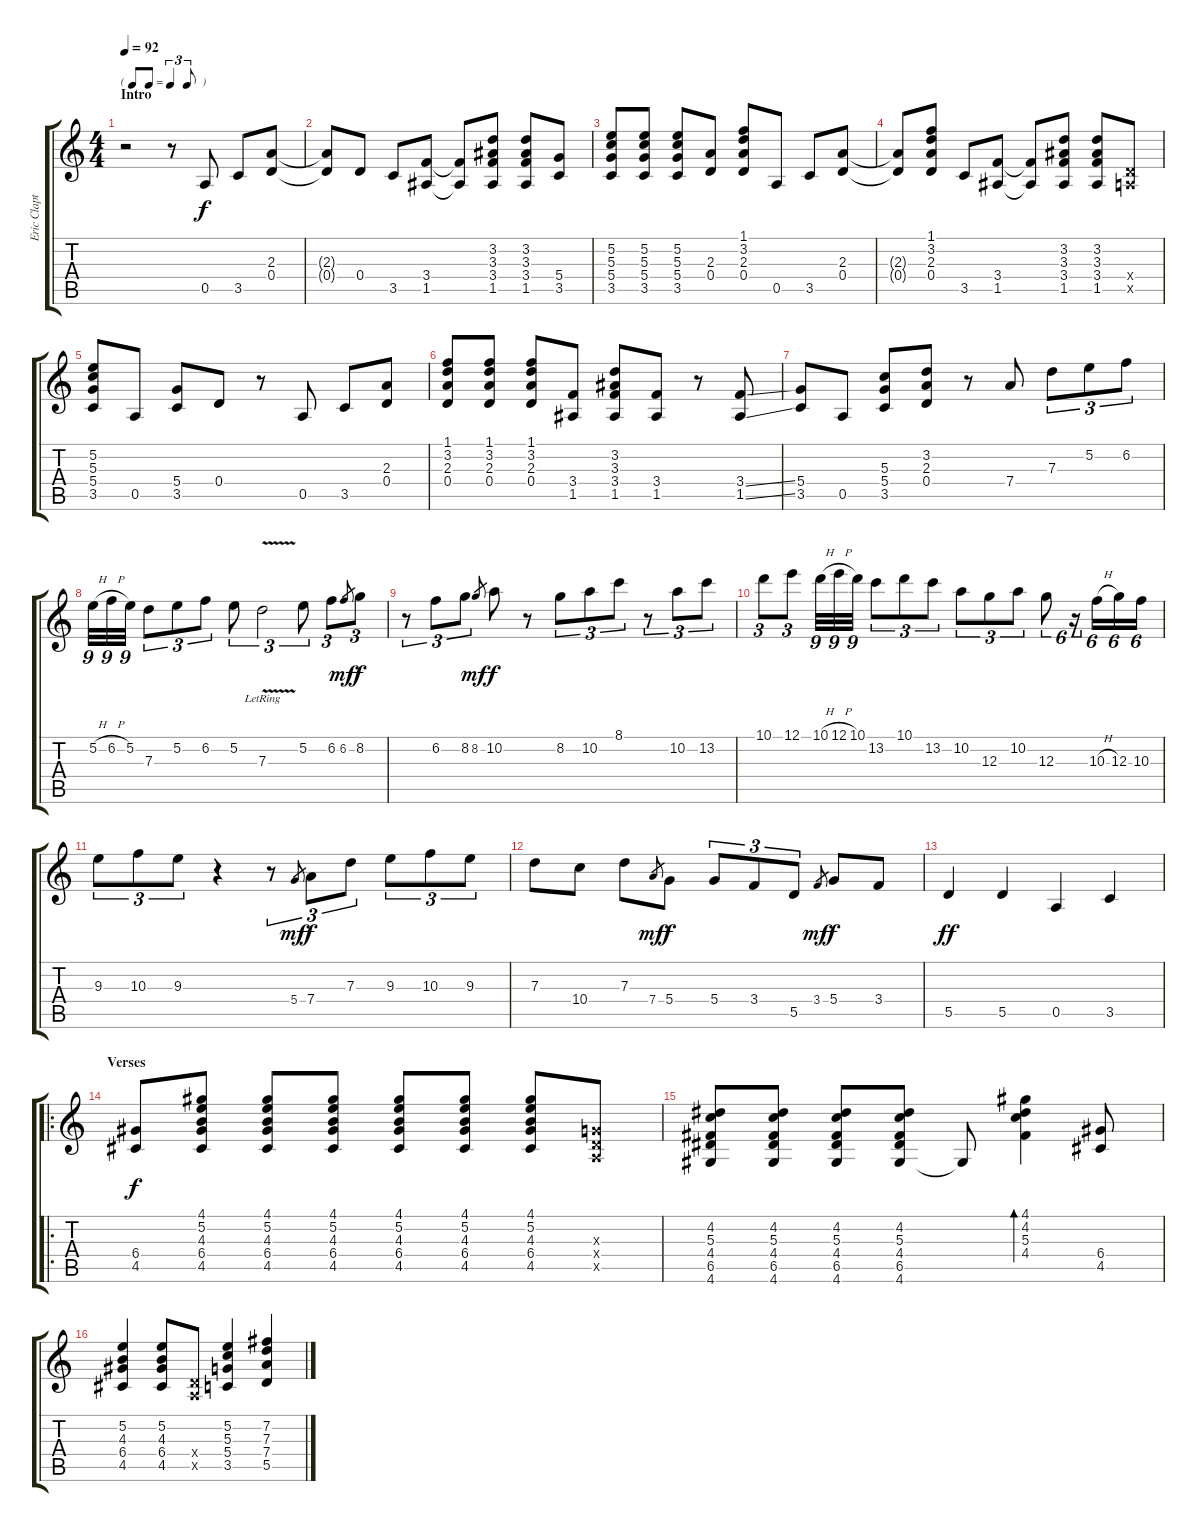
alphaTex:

\track ("Eric Clapton" "Eric Clapt") {instrument acousticguitarsteel}
\staff {score tabs}
\tuning (E4 B3 G3 D3 A2 E2) {hide}
\ts (4 4)
\tf triplet8th
\section ("" "Intro")
\tempo 92
\clef g2
\ks c
r.2{dy f instrument acousticguitarsteel} r.8 0.5.8 3.5.8 (2.3 0.4).8 |
(2.3{t} 0.4{t}).8 0.4.8 3.5.8 (3.4 1.5).8 (3.4{t} 1.5{t}).8 (3.2 3.3 3.4 1.5).8 (3.2 3.3 3.4 1.5).8 (5.4 3.5).8 |
(5.2 5.3 5.4 3.5).8 (5.2 5.3 5.4 3.5).8 (5.2 5.3 5.4 3.5).8 (2.3 0.4).8 (1.1 3.2 2.3 0.4).8 0.5.8 3.5.8 (2.3 0.4).8 |
(2.3{t} 0.4{t}).8 (1.1 3.2 2.3 0.4).8 3.5.8 (3.4 1.5).8 (3.4{t} 1.5{t}).8 (3.2 3.3 3.4 1.5).8 (3.2 3.3 3.4 1.5).8 (0.4{x} 0.5{x}).8 |
(5.2 5.3 5.4 3.5).8 0.5.8 (5.4 3.5).8 0.4.8 r.8 0.5.8 3.5.8 (2.3 0.4).8 |
(1.1 3.2 2.3 0.4).8 (1.1 3.2 2.3 0.4).8 (1.1 3.2 2.3 0.4).8 (3.4 1.5).8 (3.2 3.3 3.4 1.5).8 (3.4 1.5).8 r.8 (3.4{ss} 1.5{ss}).8 |
(5.4 3.5).8 0.5.8 (5.3 5.4 3.5).8 (3.2 2.3 0.4).8 r.8 7.4.8 7.3.8{tu (3 2)} 5.2.8{tu (3 2)} 6.2.8{tu (3 2)} |
5.2{h}.32{tu (9 8)} 6.2{h}.32{tu (9 8)} 5.2.32{tu (9 8)} 7.3.8{tu (3 2)} 5.2.8{tu (3 2)} 6.2.8{tu (3 2)} 5.2.8{tu (3 2)} 7.3{v lr}.2{tu (3 2)} 5.2.8{tu (3 2)} 6.2.8{tu (3 2)} 6.2.8{gr dy mf} 8.2.8{tu (3 2) dy f} |
r.8{tu (3 2)} 6.2.8{tu (3 2)} 8.2.8{tu (3 2)} 8.2.8{gr dy mf} 10.2.8{dy f} r.8 8.2.8{tu (3 2)} 10.2.8{tu (3 2)} 8.1.8{tu (3 2)} r.8{tu (3 2)} 10.2.8{tu (3 2)} 13.2.8{tu (3 2)} |
10.1.8{tu (3 2)} 12.1.8{tu (3 2)} 10.1{h}.32{tu (9 8)} 12.1{h}.32{tu (9 8)} 10.1.32{tu (9 8)} 13.2.8{tu (3 2)} 10.1.8{tu (3 2)} 13.2.8{tu (3 2)} 10.2.8{tu (3 2)} 12.3.8{tu (3 2)} 10.2.8{tu (3 2)} 12.3.8{tu (6 4)} r.16{tu (6 4)} 10.3{h}.16{tu (6 4)} 12.3.16{tu (6 4)} 10.3.16{tu (6 4)} |
9.3.8{tu (3 2)} 10.3.8{tu (3 2)} 9.3.8{tu (3 2)} r.4 r.8{tu (3 2)} 5.4.8{gr dy mf} 7.4.8{tu (3 2) dy f} 7.3.8{tu (3 2)} 9.3.8{tu (3 2)} 10.3.8{tu (3 2)} 9.3.8{tu (3 2)} |
7.3.8 10.4.8 7.3.8 7.4.8{gr dy mf} 5.4.8{dy f} 5.4.8{tu (3 2)} 3.4.8{tu (3 2)} 5.5.8{tu (3 2)} 3.4.8{gr dy mf} 5.4.8{dy f} 3.4.8 |
5.5.4{dy ff} 5.5.4 0.5.4 3.5.4 |
\ro
\section ("" "Verses")
(6.4 4.5).8{dy f} (4.1 5.2 4.3 6.4 4.5).8 (4.1 5.2 4.3 6.4 4.5).8 (4.1 5.2 4.3 6.4 4.5).8 (4.1 5.2 4.3 6.4 4.5).8 (4.1 5.2 4.3 6.4 4.5).8 (4.1 5.2 4.3 6.4 4.5).8 (0.3{x} 0.4{x} 0.5{x}).8 |
(4.2 5.3 4.4 6.5 4.6).8 (4.2 5.3 4.4 6.5 4.6).8 (4.2 5.3 4.4 6.5 4.6).8 (4.2 5.3 4.4 6.5 4.6).8 4.6{t}.8 (4.1 4.2 5.3 4.4).4{bd 60} (6.4 4.5).8 |
(5.2 4.3 6.4 4.5).4 (5.2 4.3 6.4 4.5).8 (0.4{x} 0.5{x}).8 (5.2 5.3 5.4 3.5).4 (7.2 7.3 7.4 5.5).4
